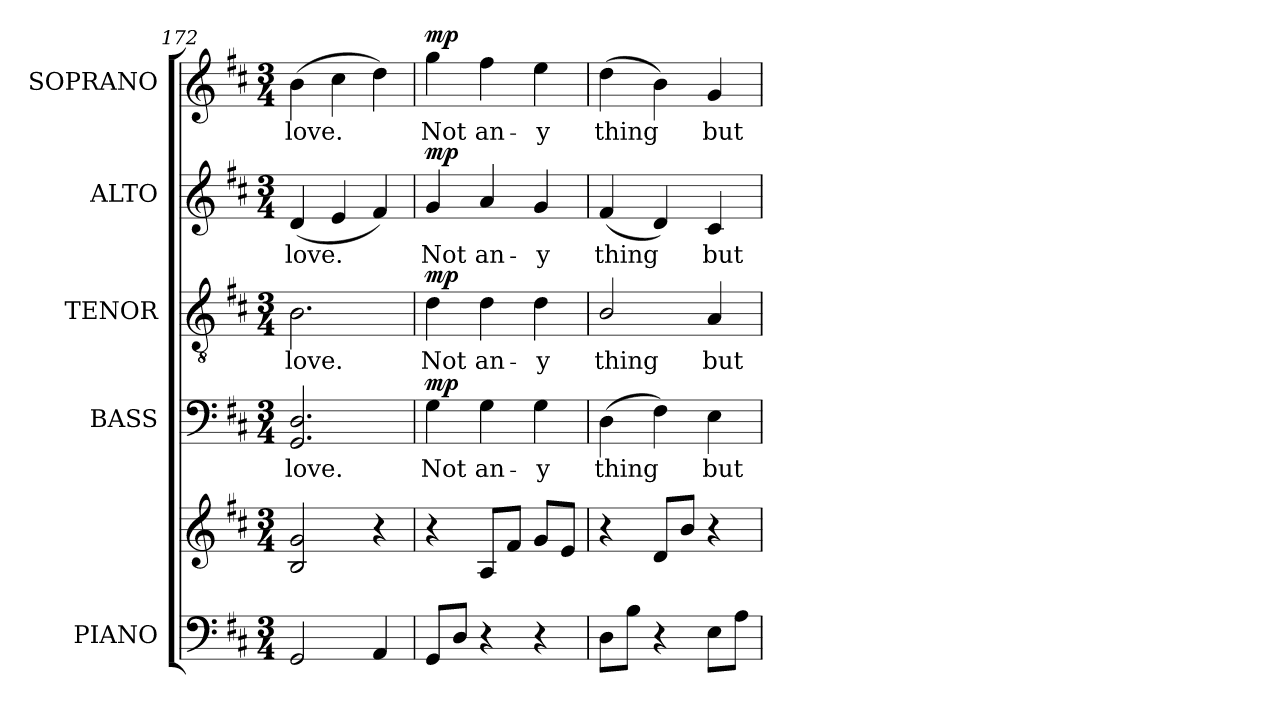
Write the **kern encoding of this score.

**kern	**kern	**kern	**text	**dynam	**kern	**text	**dynam	**kern	**text	**dynam	**kern	**text	**dynam
*part5	*part5	*part4	*part4	*part4	*part3	*part3	*part3	*part2	*part2	*part2	*part1	*part1	*part1
*staff6	*staff5	*staff4	*staff4	*staff4	*staff3	*staff3	*staff3	*staff2	*staff2	*staff2	*staff1	*staff1	*staff1
*I"PIANO	*	*I"BASS	*	*	*I"TENOR	*	*	*I"ALTO	*	*	*I"SOPRANO	*	*
*I'PNO.	*	*I'B.	*	*	*I'T.	*	*	*I'A.	*	*	*I'S.	*	*
*clefF4	*clefG2	*clefF4	*	*	*clefGv2	*	*	*clefG2	*	*	*clefG2	*	*
*	*	*	*	*	*ITrd7c12	*	*	*	*	*	*	*	*
*k[f#c#]	*k[f#c#]	*k[f#c#]	*	*	*k[f#c#]	*	*	*k[f#c#]	*	*	*k[f#c#]	*	*
*D:	*D:	*D:	*	*	*D:	*	*	*D:	*	*	*D:	*	*
*M3/4	*M3/4	*M3/4	*	*	*M3/4	*	*	*M3/4	*	*	*M3/4	*	*
=172	=172	=172	=172	=172	=172	=172	=172	=172	=172	=172	=172	=172	=172
!	!	!	!LO:LY:b:color=#000000	!	!	!	!	!	!	!	!	!	!
!	!	!	!	!	!	!LO:LY:b:color=#000000	!	!	!	!	!	!	!
!	!	!	!	!	!	!	!	!	!LO:LY:b:color=#000000	!	!	!	!
!	!	!	!	!	!	!	!	!	!	!	!	!LO:LY:b:color=#000000	!
2GGi/	2Bi/ 2gi	2.GGi/ 2.Di	love.	.	2.BBi\	love.	.	(4di/	love.	.	(4bi\	love.	.
.	.	.	.	.	.	.	.	4ei/	.	.	4cc#i\	.	.
4AAi/	4r	.	.	.	.	.	.	4f#i/)	.	.	4ddi\)	.	.
=173	=173	=173	=173	=173	=173	=173	=173	=173	=173	=173	=173	=173	=173
!	!	!	!LO:LY:b:color=#000000	!	!	!	!	!	!	!	!	!	!
!	!	!	!	!	!	!LO:LY:b:color=#000000	!	!	!	!	!	!	!
!	!	!	!	!	!	!	!	!	!LO:LY:b:color=#000000	!	!	!	!
!	!	!	!	!	!	!	!	!	!	!	!	!LO:LY:b:color=#000000	!
8GGi/L	4r	4Gi\	Not	mp	4Di\	Not	mp	4gi/	Not	mp	4ggi\	Not	mp
8Di/J	.	.	.	.	.	.	.	.	.	.	.	.	.
!	!	!	!LO:LY:b:color=#000000	!	!	!	!	!	!	!	!	!	!
!	!	!	!	!	!	!LO:LY:b:color=#000000	!	!	!	!	!	!	!
!	!	!	!	!	!	!	!	!	!LO:LY:b:color=#000000	!	!	!	!
!	!	!	!	!	!	!	!	!	!	!	!	!LO:LY:b:color=#000000	!
4r	8Ai/L	4Gi\	an-	.	4Di\	an-	.	4ai/	an-	.	4ff#i\	an-	.
.	8f#i/J	.	.	.	.	.	.	.	.	.	.	.	.
!	!	!	!LO:LY:b:color=#000000	!	!	!	!	!	!	!	!	!	!
!	!	!	!	!	!	!LO:LY:b:color=#000000	!	!	!	!	!	!	!
!	!	!	!	!	!	!	!	!	!LO:LY:b:color=#000000	!	!	!	!
!	!	!	!	!	!	!	!	!	!	!	!	!LO:LY:b:color=#000000	!
4r	8gi/L	4Gi\	-y	.	4Di\	-y	.	4gi/	-y	.	4eei\	-y	.
.	8ei/J	.	.	.	.	.	.	.	.	.	.	.	.
=174	=174	=174	=174	=174	=174	=174	=174	=174	=174	=174	=174	=174	=174
!	!	!	!LO:LY:b:color=#000000	!	!	!	!	!	!	!	!	!	!
!	!	!	!	!	!	!LO:LY:b:color=#000000	!	!	!	!	!	!	!
!	!	!	!	!	!	!	!	!	!LO:LY:b:color=#000000	!	!	!	!
!	!	!	!	!	!	!	!	!	!	!	!	!LO:LY:b:color=#000000	!
8Di\L	4r	(4Di\	thing	.	2BBi/	thing	.	(4f#i/	thing	.	(4ddi\	thing	.
8Bi\J	.	.	.	.	.	.	.	.	.	.	.	.	.
4r	8di/L	4F#i\)	.	.	.	.	.	4di/)	.	.	4bi\)	.	.
.	8bi/J	.	.	.	.	.	.	.	.	.	.	.	.
!	!	!	!LO:LY:b:color=#000000	!	!	!	!	!	!	!	!	!	!
!	!	!	!	!	!	!LO:LY:b:color=#000000	!	!	!	!	!	!	!
!	!	!	!	!	!	!	!	!	!LO:LY:b:color=#000000	!	!	!	!
!	!	!	!	!	!	!	!	!	!	!	!	!LO:LY:b:color=#000000	!
8Ei\L	4r	4Ei\	but	.	4AAi/	but	.	4c#i/	but	.	4gi/	but	.
8Ai\J	.	.	.	.	.	.	.	.	.	.	.	.	.
=	=	=	=	=	=	=	=	=	=	=	=	=	=
*-	*-	*-	*-	*-	*-	*-	*-	*-	*-	*-	*-	*-	*-
